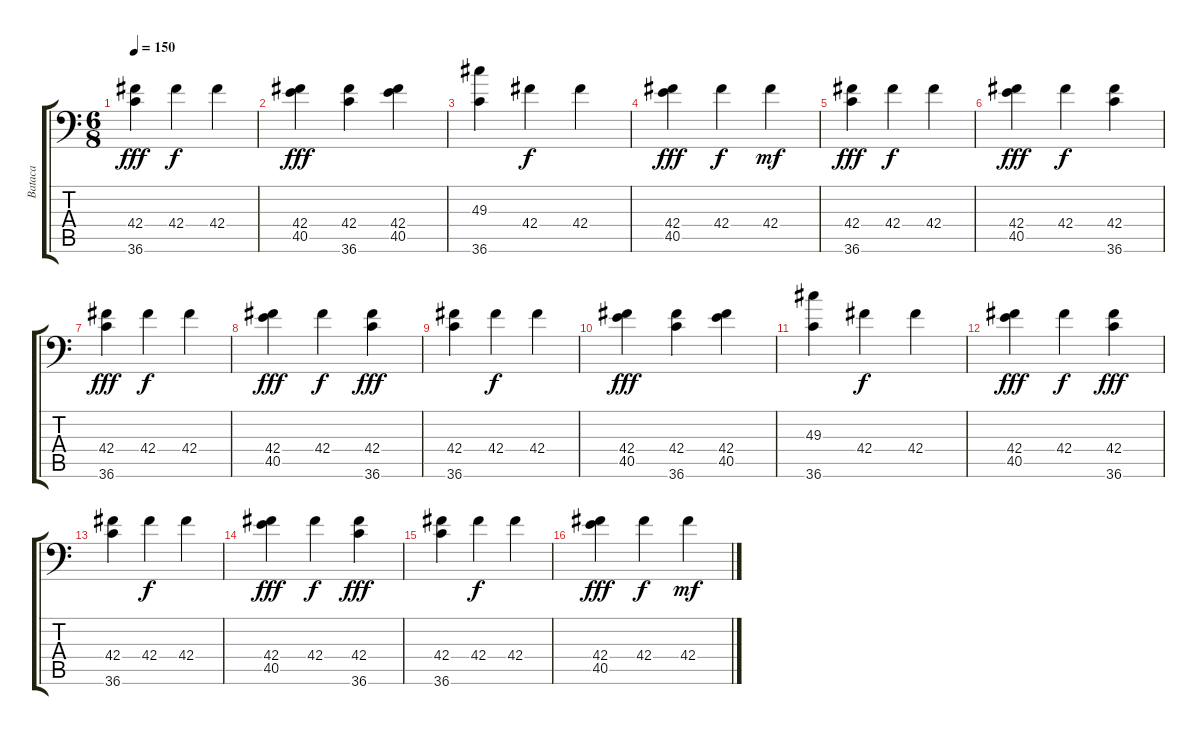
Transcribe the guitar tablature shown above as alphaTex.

\track ("Bataca" "Bataca") {instrument acousticgrandpiano}
\staff {score tabs}
\tuning (C-1 C-1 C-1 C-1 C-1 C-1) {hide}
\ts (6 8)
\tempo 150
\clef f4
\ks c
(42.4 36.6).4{dy fff} 42.4.4{dy f} 42.4.4 |
(42.4 40.5).4{dy fff} (42.4 36.6).4 (42.4 40.5).4 |
(49.3 36.6).4 42.4.4{dy f} 42.4.4 |
(42.4 40.5).4{dy fff} 42.4.4{dy f} 42.4.4{dy mf} |
(42.4 36.6).4{dy fff} 42.4.4{dy f} 42.4.4 |
(42.4 40.5).4{dy fff} 42.4.4{dy f} (42.4 36.6).4 |
(42.4 36.6).4{dy fff} 42.4.4{dy f} 42.4.4 |
(42.4 40.5).4{dy fff} 42.4.4{dy f} (42.4 36.6).4{dy fff} |
(42.4 36.6).4 42.4.4{dy f} 42.4.4 |
(42.4 40.5).4{dy fff} (42.4 36.6).4 (42.4 40.5).4 |
(49.3 36.6).4 42.4.4{dy f} 42.4.4 |
(42.4 40.5).4{dy fff} 42.4.4{dy f} (42.4 36.6).4{dy fff} |
(42.4 36.6).4 42.4.4{dy f} 42.4.4 |
(42.4 40.5).4{dy fff} 42.4.4{dy f} (42.4 36.6).4{dy fff} |
(42.4 36.6).4 42.4.4{dy f} 42.4.4 |
(42.4 40.5).4{dy fff} 42.4.4{dy f} 42.4.4{dy mf}
